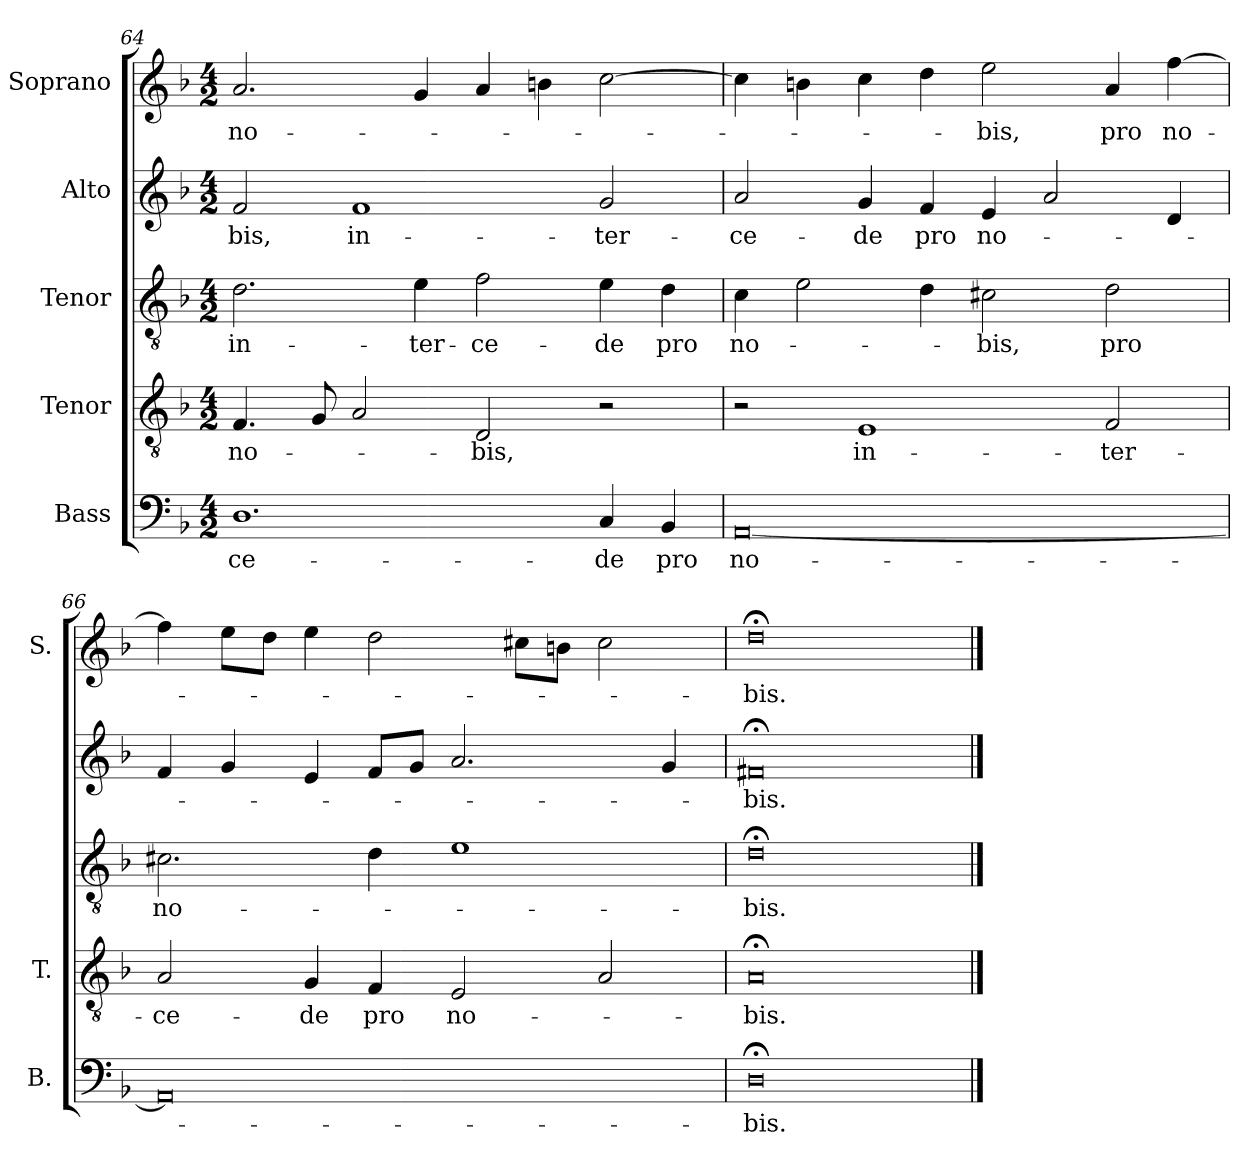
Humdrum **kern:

**kern	**text	**kern	**text	**kern	**text	**kern	**text	**kern	**text
*part5	*part5	*part4	*part4	*part3	*part3	*part2	*part2	*part1	*part1
*staff5	*staff5	*staff4	*staff4	*staff3	*staff3	*staff2	*staff2	*staff1	*staff1
*I"Bass	*	*I"Tenor	*	*I"Tenor	*	*I"Alto	*	*I"Soprano	*
*I'B.	*	*I'T.	*	*	*	*	*	*I'S.	*
!!LO:LB:g=z
*clefF4	*	*clefGv2	*	*clefGv2	*	*clefG2	*	*clefG2	*
*	*	*ITrd7c12	*	*ITrd7c12	*	*	*	*	*
*k[b-]	*	*k[b-]	*	*k[b-]	*	*k[b-]	*	*k[b-]	*
*F:	*	*F:	*	*F:	*	*F:	*	*F:	*
*M4/2	*	*M4/2	*	*M4/2	*	*M4/2	*	*M4/2	*
=64	=64	=64	=64	=64	=64	=64	=64	=64	=64
!	!LO:LY:b:color=#000000	!	!	!	!	!	!	!	!
!	!	!	!LO:LY:b:color=#000000	!	!	!	!	!	!
!	!	!	!	!	!LO:LY:b:color=#000000	!	!	!	!
!	!	!	!	!	!	!	!LO:LY:b:color=#000000	!	!
!	!	!	!	!	!	!	!	!	!LO:LY:b:color=#000000
1.Di	-ce-	4.FFi/	no-	2.Di\	in-	2fi/	-bis,	2.ai/	no-
.	.	8GGi/	.	.	.	.	.	.	.
!	!	!	!	!	!	!	!LO:LY:b:color=#000000	!	!
.	.	2AAi/	.	.	.	1fi	in-	.	.
!	!	!	!	!	!LO:LY:b:color=#000000	!	!	!	!
.	.	.	.	4Ei\	-ter-	.	.	4gi/	.
!	!	!	!LO:LY:b:color=#000000	!	!	!	!	!	!
!	!	!	!	!	!LO:LY:b:color=#000000	!	!	!	!
.	.	2DDi/	-bis,	2Fi\	-ce-	.	.	4ai/	.
.	.	.	.	.	.	.	.	4bni\	.
!	!LO:LY:b:color=#000000	!	!	!	!	!	!	!	!
!	!	!	!	!	!LO:LY:b:color=#000000	!	!	!	!
!	!	!	!	!	!	!	!LO:LY:b:color=#000000	!	!
4Ci/	-de	2r	.	4Ei\	-de	2gi/	-ter-	[2cci\	.
!	!LO:LY:b:color=#000000	!	!	!	!	!	!	!	!
!	!	!	!	!	!LO:LY:b:color=#000000	!	!	!	!
4BB-i/	pro	.	.	4Di\	pro	.	.	.	.
=65	=65	=65	=65	=65	=65	=65	=65	=65	=65
!	!LO:LY:b:color=#000000	!	!	!	!	!	!	!	!
!	!	!	!	!	!LO:LY:b:color=#000000	!	!	!	!
!	!	!	!	!	!	!	!LO:LY:b:color=#000000	!	!
[0AAi	no-	2r	.	4Ci\	no-	2ai/	-ce-	4cci\]	.
.	.	.	.	2Ei\	.	.	.	4bni\	.
!	!	!	!LO:LY:b:color=#000000	!	!	!	!	!	!
!	!	!	!	!	!	!	!LO:LY:b:color=#000000	!	!
.	.	1EEi	in-	.	.	4gi/	-de	4cci\	.
!	!	!	!	!	!	!	!LO:LY:b:color=#000000	!	!
.	.	.	.	4Di\	.	4fi/	pro	4ddi\	.
!	!	!	!	!	!LO:LY:b:color=#000000	!	!	!	!
!	!	!	!	!	!	!	!LO:LY:b:color=#000000	!	!
!	!	!	!	!	!	!	!	!	!LO:LY:b:color=#000000
.	.	.	.	2C#Xi\	-bis,	4ei/	no-	2eei\	-bis,
.	.	.	.	.	.	2ai/	.	.	.
!	!	!	!LO:LY:b:color=#000000	!	!	!	!	!	!
!	!	!	!	!	!LO:LY:b:color=#000000	!	!	!	!
!	!	!	!	!	!	!	!	!	!LO:LY:b:color=#000000
.	.	2FFi/	-ter-	2Di\	pro	.	.	4ai/	pro
!	!	!	!	!	!	!	!	!	!LO:LY:b:color=#000000
.	.	.	.	.	.	4di/	.	[4ffi\	no-
=66	=66	=66	=66	=66	=66	=66	=66	=66	=66
!	!	!	!LO:LY:b:color=#000000	!	!	!	!	!	!
!	!	!	!	!	!LO:LY:b:color=#000000	!	!	!	!
0AAi]	.	2AAi/	-ce-	2.C#Xi\	no-	4fi/	.	4ffi\]	.
.	.	.	.	.	.	4gi/	.	8eei\L	.
.	.	.	.	.	.	.	.	8ddi\J	.
!	!	!	!LO:LY:b:color=#000000	!	!	!	!	!	!
.	.	4GGi/	-de	.	.	4ei/	.	4eei\	.
!	!	!	!LO:LY:b:color=#000000	!	!	!	!	!	!
.	.	4FFi/	pro	4Di\	.	8fi/L	.	2ddi\	.
.	.	.	.	.	.	8gi/J	.	.	.
!	!	!	!LO:LY:b:color=#000000	!	!	!	!	!	!
.	.	2EEi/	no-	1Ei	.	2.ai/	.	.	.
.	.	.	.	.	.	.	.	8cc#Xi\L	.
.	.	.	.	.	.	.	.	8bni\J	.
.	.	2AAi/	.	.	.	.	.	2cc#i\	.
.	.	.	.	.	.	4gi/	.	.	.
=67	=67	=67	=67	=67	=67	=67	=67	=67	=67
!	!LO:LY:b:color=#000000	!	!	!	!	!	!	!	!
!	!	!	!LO:LY:b:color=#000000	!	!	!	!	!	!
!	!	!	!	!	!LO:LY:b:color=#000000	!	!	!	!
!	!	!	!	!	!	!	!LO:LY:b:color=#000000	!	!
!	!	!	!	!	!	!	!	!	!LO:LY:b:color=#000000
0D;i	-bis.	0AA;i	-bis.	0D;i	-bis.	0f#X;i	-bis.	0dd;i	-bis.
==	==	==	==	==	==	==	==	==	==
*-	*-	*-	*-	*-	*-	*-	*-	*-	*-
